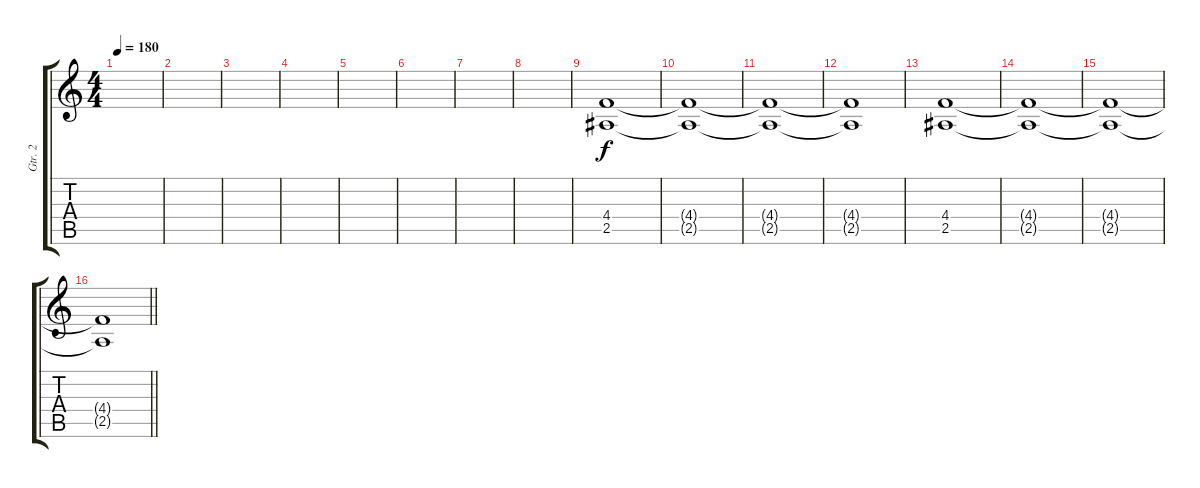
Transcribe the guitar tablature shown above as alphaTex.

\track ("Gtr. 2" "Gtr. 2") {instrument distortionguitar}
\staff {score tabs}
\tuning (Eb4 Bb3 Gb3 Db3 Ab2 Eb2) {hide}
\ts (4 4)
\tempo 180
\clef g2
\ks c
|
|
|
|
|
|
|
|
(4.4 2.5).1 |
(4.4{t} 2.5{t}).1 |
(4.4{t} 2.5{t}).1 |
(4.4{t} 2.5{t}).1 |
(4.4 2.5).1 |
(4.4{t} 2.5{t}).1 |
(4.4{t} 2.5{t}).1 |
\barLineRight lightlight
(4.4{t} 2.5{t}).1
